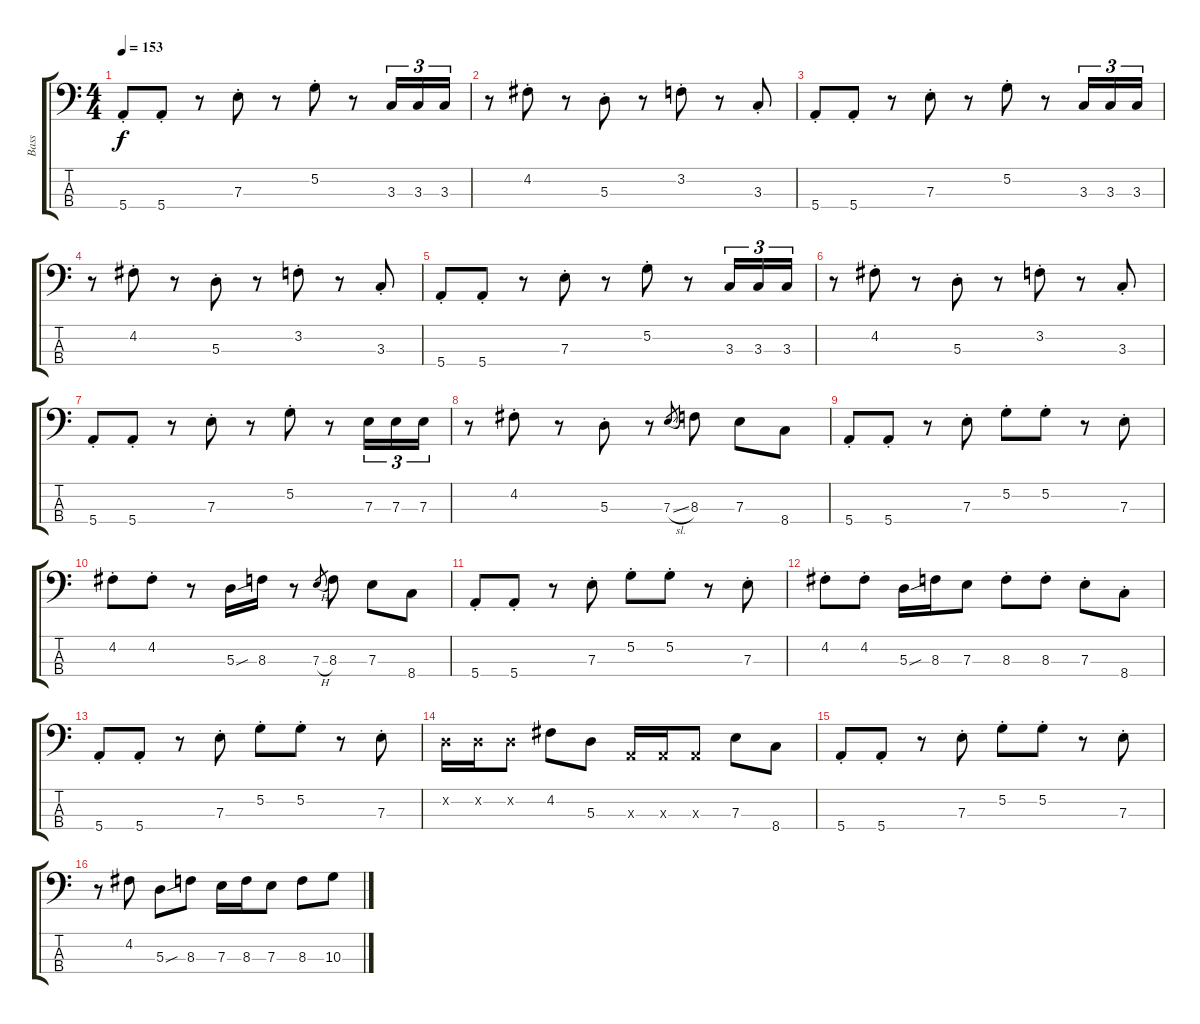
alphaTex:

\track ("Bass" "Bass") {instrument electricbasspick}
\staff {score tabs}
\tuning (G2 D2 A1 E1) {hide}
\ts (4 4)
\tempo 153
\clef f4
\ks c
5.4{st}.8{dy f} 5.4{st}.8 r.8 7.3{st}.8 r.8 5.2{st}.8 r.8 3.3.16{tu (3 2)} 3.3.16{tu (3 2)} 3.3.16{tu (3 2)} |
r.8 4.2{st}.8 r.8 5.3{st}.8 r.8 3.2{st}.8 r.8 3.3{st}.8 |
5.4{st}.8 5.4{st}.8 r.8 7.3{st}.8 r.8 5.2{st}.8 r.8 3.3.16{tu (3 2)} 3.3.16{tu (3 2)} 3.3.16{tu (3 2)} |
r.8 4.2{st}.8 r.8 5.3{st}.8 r.8 3.2{st}.8 r.8 3.3{st}.8 |
5.4{st}.8 5.4{st}.8 r.8 7.3{st}.8 r.8 5.2{st}.8 r.8 3.3.16{tu (3 2)} 3.3.16{tu (3 2)} 3.3.16{tu (3 2)} |
r.8 4.2{st}.8 r.8 5.3{st}.8 r.8 3.2{st}.8 r.8 3.3{st}.8 |
5.4{st}.8 5.4{st}.8 r.8 7.3{st}.8 r.8 5.2{st}.8 r.8 7.3.16{tu (3 2)} 7.3.16{tu (3 2)} 7.3.16{tu (3 2)} |
r.8 4.2{st}.8 r.8 5.3{st}.8 r.8 7.3{sl}.8{gr} 8.3.8 7.3.8 8.4.8 |
5.4{st}.8 5.4{st}.8 r.8 7.3{st}.8 5.2{st}.8 5.2{st}.8 r.8 7.3{st}.8 |
4.2{st}.8 4.2{st}.8 r.8 5.3{sou}.16 8.3.16 r.8 7.3{h}.8{gr} 8.3.8 7.3.8 8.4.8 |
5.4{st}.8 5.4{st}.8 r.8 7.3{st}.8 5.2{st}.8 5.2{st}.8 r.8 7.3{st}.8 |
4.2{st}.8 4.2{st}.8 5.3{sou}.16 8.3.16 7.3.8 8.3{st}.8 8.3{st}.8 7.3{st}.8 8.4{st}.8 |
5.4{st}.8 5.4{st}.8 r.8 7.3{st}.8 5.2{st}.8 5.2{st}.8 r.8 7.3{st}.8 |
0.2{x}.16 0.2{x}.16 0.2{x}.8 4.2.8 5.3.8 0.3{x}.16 0.3{x}.16 0.3{x}.8 7.3.8 8.4.8 |
5.4{st}.8 5.4{st}.8 r.8 7.3{st}.8 5.2{st}.8 5.2{st}.8 r.8 7.3{st}.8 |
r.8 4.2.8 5.3{sou}.8 8.3.8 7.3.16 8.3.16 7.3.8 8.3.8 10.3.8
